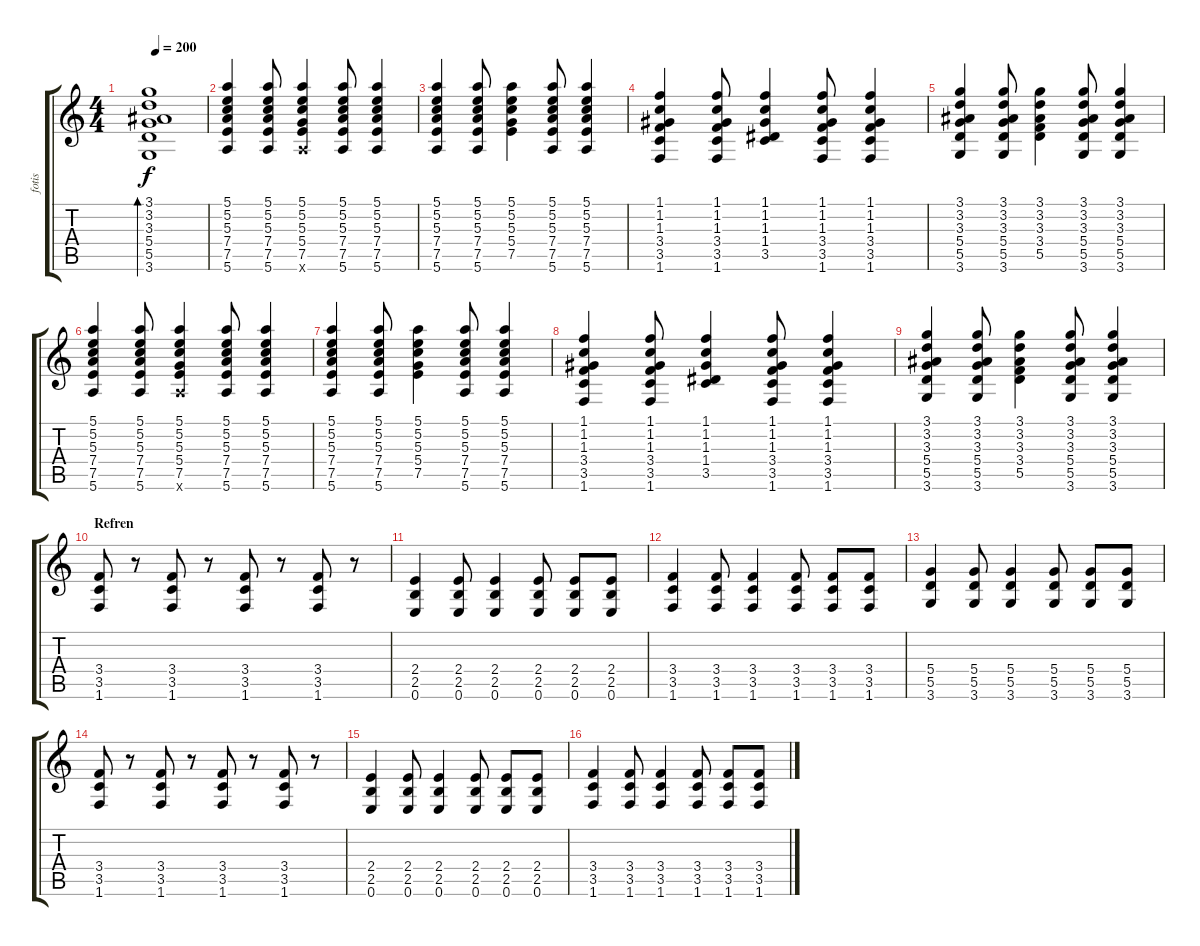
\track ("fotis" "fotis") {instrument acousticguitarsteel}
\staff {score tabs}
\tuning (E4 B3 G3 D3 A2 E2) {hide}
\ts (4 4)
\tempo 200
\clef g2
\ks c
(3.1 3.2 3.3 5.4 5.5 3.6).1{bd 480 dy f} |
(5.1 5.2 5.3 7.4 7.5 5.6).4{volume 5} (5.1 5.2 5.3 7.4 7.5 5.6).8 (5.1 5.2 5.3 5.4 7.5 5.6{x}).4 (5.1 5.2 5.3 7.4 7.5 5.6).8 (5.1 5.2 5.3 7.4 7.5 5.6).4 |
(5.1 5.2 5.3 7.4 7.5 5.6).4 (5.1 5.2 5.3 7.4 7.5 5.6).8 (5.1 5.2 5.3 5.4 7.5).4 (5.1 5.2 5.3 7.4 7.5 5.6).8 (5.1 5.2 5.3 7.4 7.5 5.6).4 |
(1.1 1.2 1.3 3.4 3.5 1.6).4 (1.1 1.2 1.3 3.4 3.5 1.6).8 (1.1 1.2 1.3 1.4 3.5).4 (1.1 1.2 1.3 3.4 3.5 1.6).8 (1.1 1.2 1.3 3.4 3.5 1.6).4 |
(3.1 3.2 3.3 5.4 5.5 3.6).4 (3.1 3.2 3.3 5.4 5.5 3.6).8 (3.1 3.2 3.3 3.4 5.5).4 (3.1 3.2 3.3 5.4 5.5 3.6).8 (3.1 3.2 3.3 5.4 5.5 3.6).4 |
(5.1 5.2 5.3 7.4 7.5 5.6).4 (5.1 5.2 5.3 7.4 7.5 5.6).8 (5.1 5.2 5.3 5.4 7.5 5.6{x}).4 (5.1 5.2 5.3 7.4 7.5 5.6).8 (5.1 5.2 5.3 7.4 7.5 5.6).4 |
(5.1 5.2 5.3 7.4 7.5 5.6).4 (5.1 5.2 5.3 7.4 7.5 5.6).8 (5.1 5.2 5.3 5.4 7.5).4 (5.1 5.2 5.3 7.4 7.5 5.6).8 (5.1 5.2 5.3 7.4 7.5 5.6).4 |
(1.1 1.2 1.3 3.4 3.5 1.6).4 (1.1 1.2 1.3 3.4 3.5 1.6).8 (1.1 1.2 1.3 1.4 3.5).4 (1.1 1.2 1.3 3.4 3.5 1.6).8 (1.1 1.2 1.3 3.4 3.5 1.6).4 |
(3.1 3.2 3.3 5.4 5.5 3.6).4 (3.1 3.2 3.3 5.4 5.5 3.6).8 (3.1 3.2 3.3 3.4 5.5).4 (3.1 3.2 3.3 5.4 5.5 3.6).8 (3.1 3.2 3.3 5.4 5.5 3.6).4 |
\section ("" "Refren")
(3.4 3.5 1.6).8{instrument overdrivenguitar} r.8 (3.4 3.5 1.6).8 r.8 (3.4 3.5 1.6).8 r.8 (3.4 3.5 1.6).8 r.8 |
(2.4 2.5 0.6).4 (2.4 2.5 0.6).8 (2.4 2.5 0.6).4 (2.4 2.5 0.6).8 (2.4 2.5 0.6).8 (2.4 2.5 0.6).8 |
(3.4 3.5 1.6).4 (3.4 3.5 1.6).8 (3.4 3.5 1.6).4 (3.4 3.5 1.6).8 (3.4 3.5 1.6).8 (3.4 3.5 1.6).8 |
(5.4 5.5 3.6).4 (5.4 5.5 3.6).8 (5.4 5.5 3.6).4 (5.4 5.5 3.6).8 (5.4 5.5 3.6).8 (5.4 5.5 3.6).8 |
(3.4 3.5 1.6).8 r.8 (3.4 3.5 1.6).8 r.8 (3.4 3.5 1.6).8 r.8 (3.4 3.5 1.6).8 r.8 |
(2.4 2.5 0.6).4 (2.4 2.5 0.6).8 (2.4 2.5 0.6).4 (2.4 2.5 0.6).8 (2.4 2.5 0.6).8 (2.4 2.5 0.6).8 |
(3.4 3.5 1.6).4 (3.4 3.5 1.6).8 (3.4 3.5 1.6).4 (3.4 3.5 1.6).8 (3.4 3.5 1.6).8 (3.4 3.5 1.6).8
